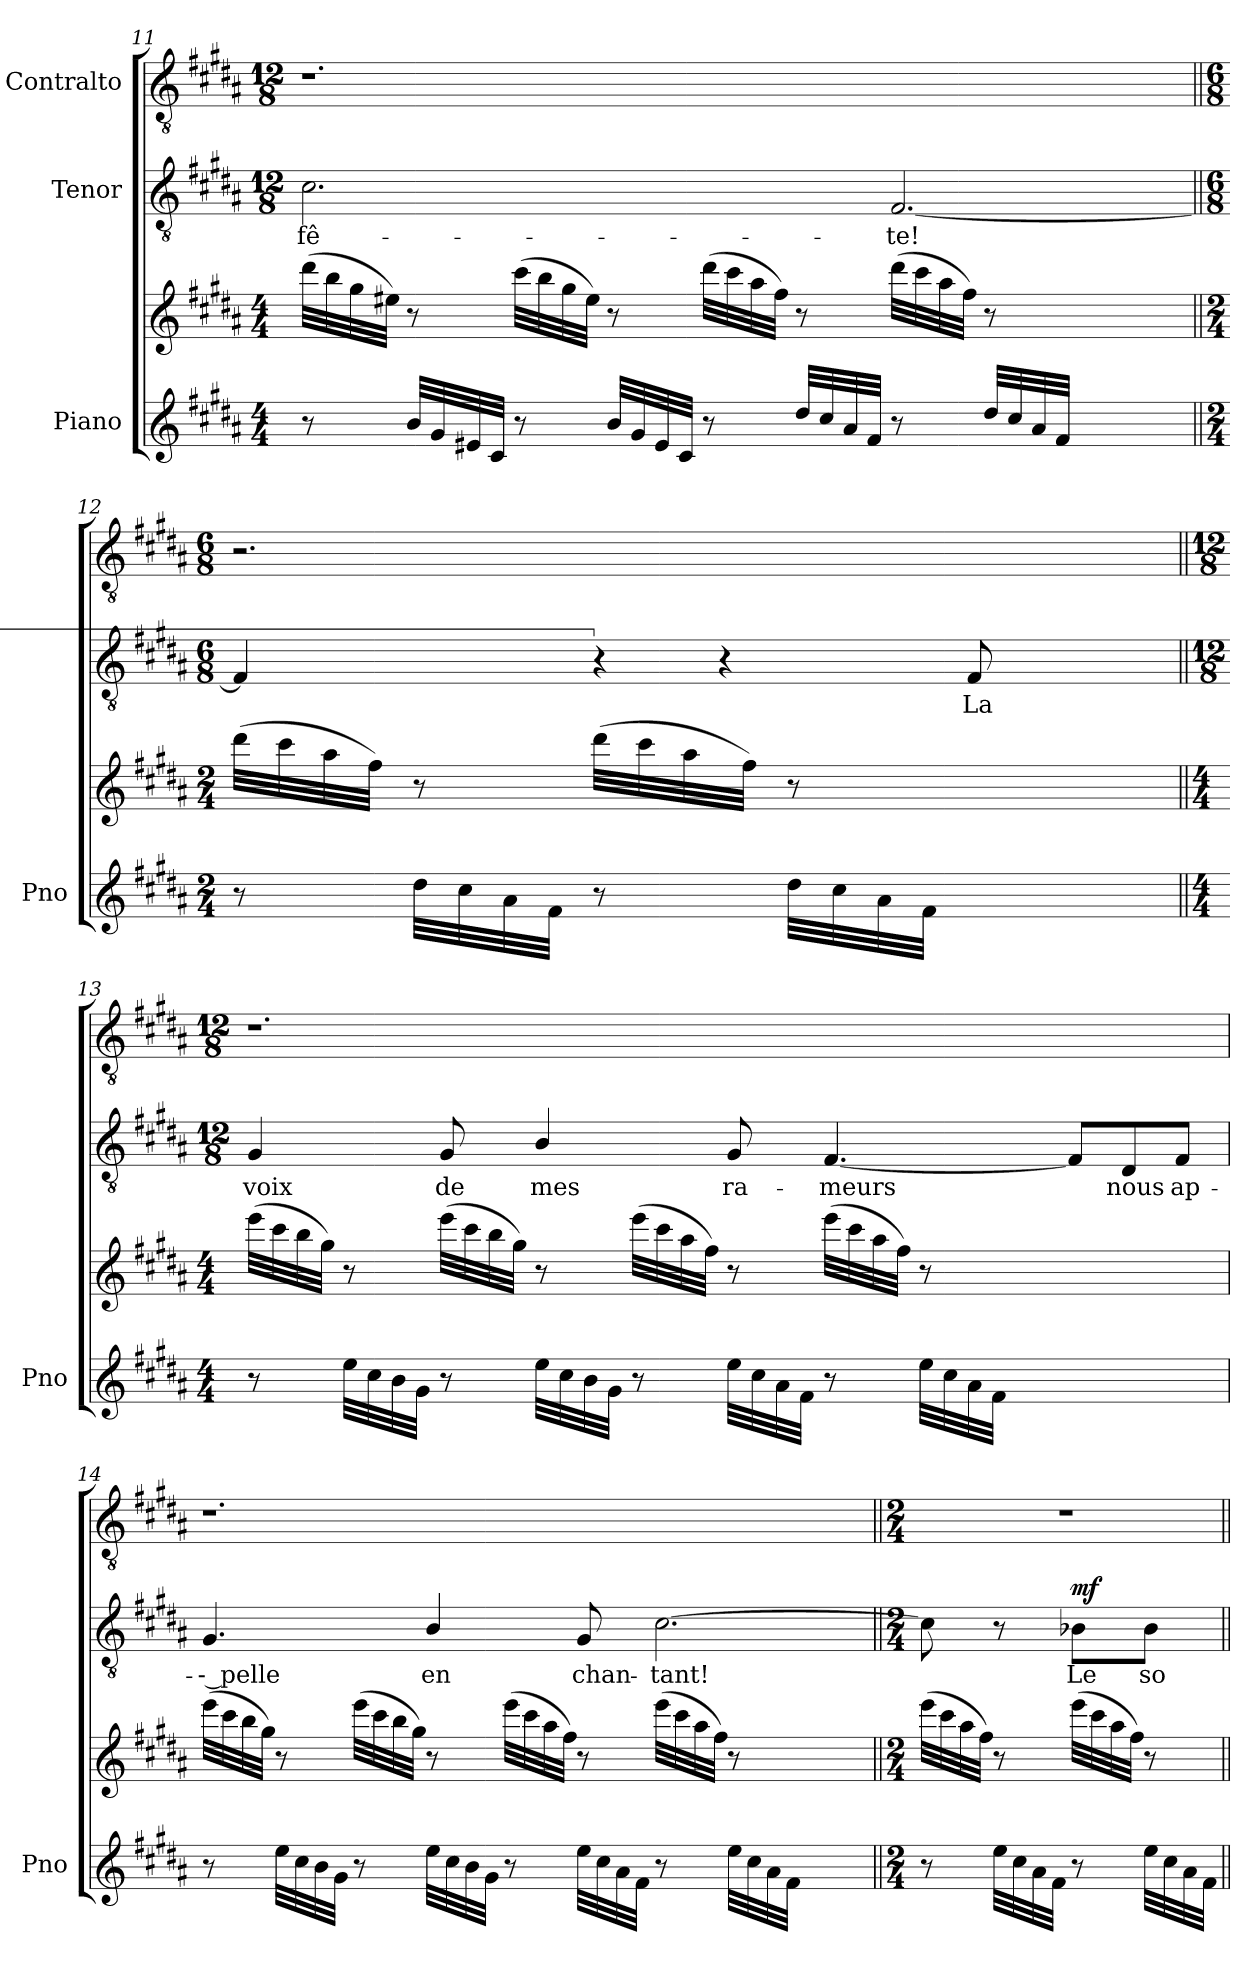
**kern	**kern	**kern	**text	**dynam	**kern
*part3	*part3	*part2	*part2	*part2	*part1
*staff4	*staff3	*staff2	*staff2	*staff2	*staff1
*I"Piano	*	*I"Tenor	*	*	*I"Contralto
*I'Pno	*	*	*	*	*
*clefG2	*clefG2	*clefGv2	*	*	*clefGv2
*k[f#c#g#d#a#]	*k[f#c#g#d#a#]	*k[f#c#g#d#a#]	*	*	*k[f#c#g#d#a#]
*M4/4	*M4/4	*M12/8	*	*	*M12/8
=11	=11	=11	=11	=11	=11
!	!	!	!LO:LY:b	!	!
8r	(>32ddd#\LLL	2.c#\	fê-	.	1.r
.	32bb\	.	.	.	.
.	32gg#\	.	.	.	.
.	32ee#X\JJJ)	.	.	.	.
32b/LLL	8r	.	.	.	.
32g#/	.	.	.	.	.
32e#X/	.	.	.	.	.
32c#/JJJ	.	.	.	.	.
8r	(>32ccc#\LLL	.	.	.	.
.	32bb\	.	.	.	.
.	32gg#\	.	.	.	.
.	32ee#\JJJ)	.	.	.	.
32b/LLL	8r	.	.	.	.
32g#/	.	.	.	.	.
32e#/	.	.	.	.	.
32c#/JJJ	.	.	.	.	.
8r	(>32ddd#\LLL	.	.	.	.
.	32ccc#\	.	.	.	.
.	32aa#\	.	.	.	.
.	32ff#\JJJ)	.	.	.	.
32dd#/LLL	8r	.	.	.	.
32cc#/	.	.	.	.	.
32a#/	.	.	.	.	.
32f#/JJJ	.	.	.	.	.
!	!	!	!LO:LY:b	!	!
8r	(>32ddd#\LLL	[2.F#/	-te!	.	.
.	32ccc#\	.	.	.	.
.	32aa#\	.	.	.	.
.	32ff#\JJJ)	.	.	.	.
32dd#/LLL	8r	.	.	.	.
32cc#/	.	.	.	.	.
32a#/	.	.	.	.	.
32f#/JJJ	.	.	.	.	.
2ryy	2ryy	.	.	.	.
!!LO:LB:g=z
=12||	=12||	=12||	=12||	=12||	=12||
*M2/4	*M2/4	*M6/8	*	*	*M6/8
8r	(>32ddd#\LLL	4F#/]	.	.	2.r
.	32ccc#\	.	.	.	.
.	32aa#\	.	.	.	.
.	32ff#\JJJ)	.	.	.	.
32dd#\LLL	8r	.	.	.	.
32cc#\	.	.	.	.	.
32a#\	.	.	.	.	.
32f#\JJJ	.	.	.	.	.
!	!	!LO:N:vis=8	!	!	!
8r	(>32ddd#\LLL	12r	.	.	.
.	32ccc#\	.	.	.	.
.	32aa#\	.	.	.	.
!	!	!LO:N:vis=4	!	!	!
.	.	6r	.	.	.
.	32ff#\JJJ)	.	.	.	.
32dd#\LLL	8r	.	.	.	.
32cc#\	.	.	.	.	.
32a#\	.	.	.	.	.
32f#\JJJ	.	.	.	.	.
!	!	!	!LO:LY:b	!	!
4ryy	4ryy	8F#/	La	.	.
.	.	8ryy	.	.	.
=13||	=13||	=13||	=13||	=13||	=13||
*M4/4	*M4/4	*M12/8	*	*	*M12/8
!	!	!	!LO:LY:b	!	!
8r	(>32eee\LLL	4G#/	voix	.	1.r
.	32ccc#\	.	.	.	.
.	32bb\	.	.	.	.
.	32gg#\JJJ)	.	.	.	.
32ee\LLL	8r	.	.	.	.
32cc#\	.	.	.	.	.
32b\	.	.	.	.	.
32g#\JJJ	.	.	.	.	.
!	!	!	!LO:LY:b	!	!
8r	(>32eee\LLL	8G#/	de	.	.
.	32ccc#\	.	.	.	.
.	32bb\	.	.	.	.
.	32gg#\JJJ)	.	.	.	.
!	!	!	!LO:LY:b	!	!
32ee\LLL	8r	4B/	mes	.	.
32cc#\	.	.	.	.	.
32b\	.	.	.	.	.
32g#\JJJ	.	.	.	.	.
8r	(>32eee\LLL	.	.	.	.
.	32ccc#\	.	.	.	.
.	32aa#\	.	.	.	.
.	32ff#\JJJ)	.	.	.	.
!	!	!	!LO:LY:b	!	!
32ee\LLL	8r	8G#/	ra-	.	.
32cc#\	.	.	.	.	.
32a#\	.	.	.	.	.
32f#\JJJ	.	.	.	.	.
!	!	!	!LO:LY:b	!	!
8r	(>32eee\LLL	[4.F#/	-meurs	.	.
.	32ccc#\	.	.	.	.
.	32aa#\	.	.	.	.
.	32ff#\JJJ)	.	.	.	.
32ee\LLL	8r	.	.	.	.
32cc#\	.	.	.	.	.
32a#\	.	.	.	.	.
32f#\JJJ	.	.	.	.	.
2ryy	2ryy	.	.	.	.
.	.	8F#/L]	.	.	.
!	!	!	!LO:LY:b	!	!
.	.	8D#/	nous	.	.
!	!	!	!LO:LY:b	!	!
.	.	8F#/J	ap-	.	.
!!LO:LB:g=z
=14	=14	=14	=14	=14	=14
!	!	!	!LO:LY:b	!	!
8r	(>32eee\LLL	4.G#/	-- pelle	.	1.r
.	32ccc#\	.	.	.	.
.	32bb\	.	.	.	.
.	32gg#\JJJ)	.	.	.	.
32ee\LLL	8r	.	.	.	.
32cc#\	.	.	.	.	.
32b\	.	.	.	.	.
32g#\JJJ	.	.	.	.	.
8r	(>32eee\LLL	.	.	.	.
.	32ccc#\	.	.	.	.
.	32bb\	.	.	.	.
.	32gg#\JJJ)	.	.	.	.
!	!	!	!LO:LY:b	!	!
32ee\LLL	8r	4B/	en	.	.
32cc#\	.	.	.	.	.
32b\	.	.	.	.	.
32g#\JJJ	.	.	.	.	.
8r	(>32eee\LLL	.	.	.	.
.	32ccc#\	.	.	.	.
.	32aa#\	.	.	.	.
.	32ff#\JJJ)	.	.	.	.
!	!	!	!LO:LY:b	!	!
32ee\LLL	8r	8G#/	chan-	.	.
32cc#\	.	.	.	.	.
32a#\	.	.	.	.	.
32f#\JJJ	.	.	.	.	.
!	!	!	!LO:LY:b	!	!
8r	(>32eee\LLL	[2.c#\	-tant!	.	.
.	32ccc#\	.	.	.	.
.	32aa#\	.	.	.	.
.	32ff#\JJJ)	.	.	.	.
32ee\LLL	8r	.	.	.	.
32cc#\	.	.	.	.	.
32a#\	.	.	.	.	.
32f#\JJJ	.	.	.	.	.
2ryy	2ryy	.	.	.	.
=15||	=15||	=15||	=15||	=15||	=15||
*M2/4	*M2/4	*M2/4	*	*	*M2/4
8r	(>32eee\LLL	8c#\]	.	.	2r
.	32ccc#\	.	.	.	.
.	32aa#\	.	.	.	.
.	32ff#\JJJ)	.	.	.	.
32ee\LLL	8r	8r	.	.	.
32cc#\	.	.	.	.	.
32a#\	.	.	.	.	.
32f#\JJJ	.	.	.	.	.
!	!	!	!LO:LY:b	!LO:DY:a	!
8r	(>32eee\LLL	8B-X\L	Le	mf	.
.	32ccc#\	.	.	.	.
.	32aa#\	.	.	.	.
.	32ff#\JJJ)	.	.	.	.
!	!	!	!LO:LY:b	!	!
32ee\LLL	8r	8B-\J	so-	.	.
32cc#\	.	.	.	.	.
32a#\	.	.	.	.	.
32f#\JJJ	.	.	.	.	.
=||	=||	=||	=||	=||	=||
*-	*-	*-	*-	*-	*-
